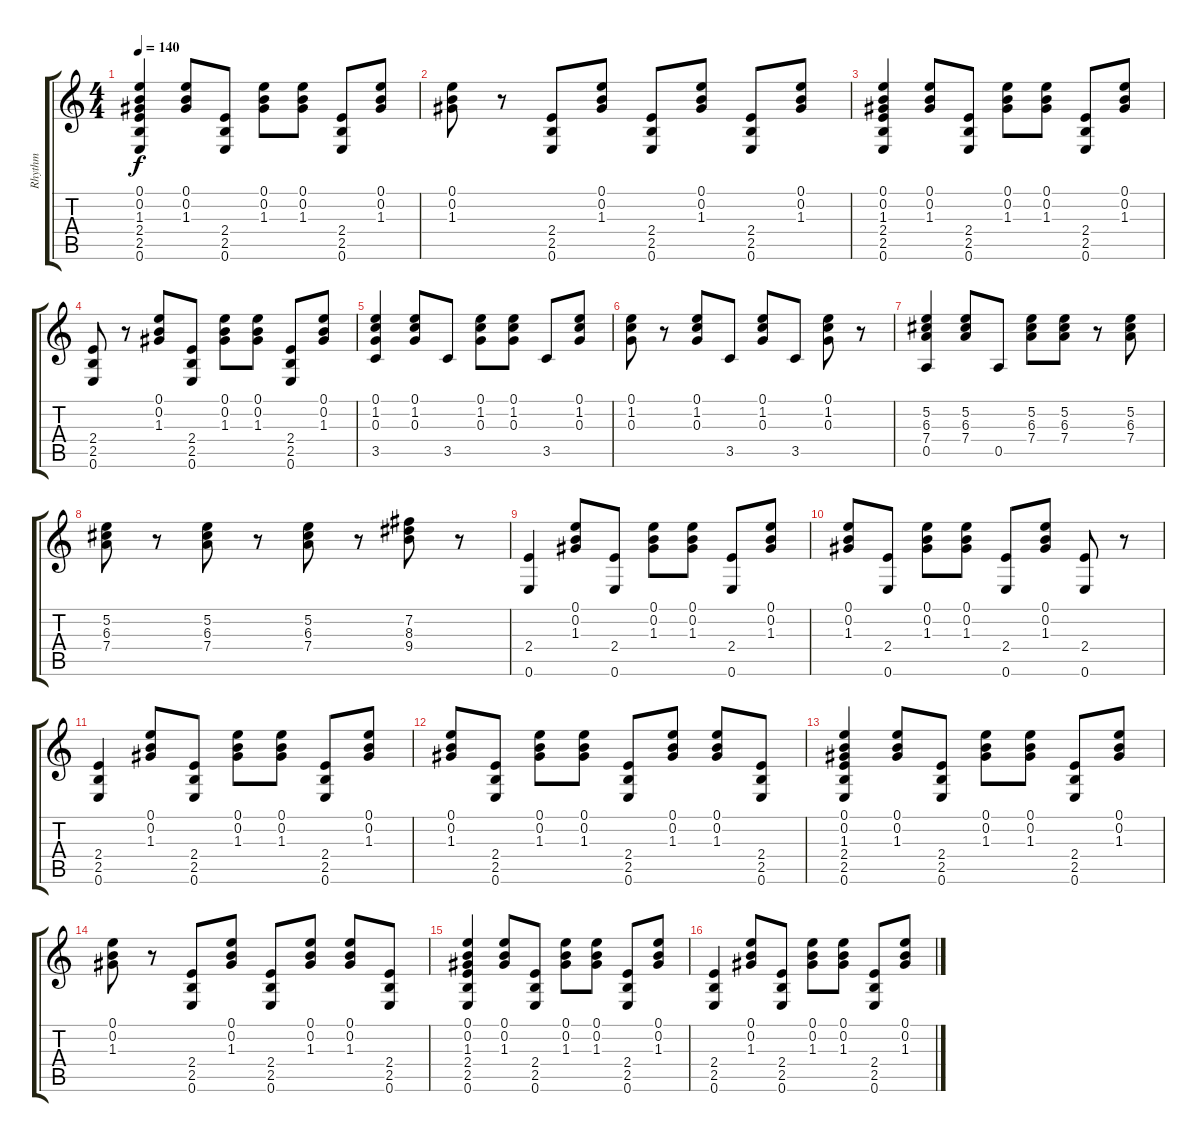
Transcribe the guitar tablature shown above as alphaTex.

\track ("Rhythm" "Rhythm") {instrument acousticguitarsteel}
\staff {score tabs}
\tuning (E4 B3 G3 D3 A2 E2) {hide}
\ts (4 4)
\tempo 140
\clef g2
\ks c
(0.1 0.2 1.3 2.4 2.5 0.6).4{dy f} (0.1 0.2 1.3).8 (2.4 2.5 0.6).8 (0.1 0.2 1.3).8 (0.1 0.2 1.3).8 (2.4 2.5 0.6).8 (0.1 0.2 1.3).8 |
(0.1 0.2 1.3).8 r.8 (2.4 2.5 0.6).8 (0.1 0.2 1.3).8 (2.4 2.5 0.6).8 (0.1 0.2 1.3).8 (2.4 2.5 0.6).8 (0.1 0.2 1.3).8 |
(0.1 0.2 1.3 2.4 2.5 0.6).4 (0.1 0.2 1.3).8 (2.4 2.5 0.6).8 (0.1 0.2 1.3).8 (0.1 0.2 1.3).8 (2.4 2.5 0.6).8 (0.1 0.2 1.3).8 |
(2.4 2.5 0.6).8 r.8 (0.1 0.2 1.3).8 (2.4 2.5 0.6).8 (0.1 0.2 1.3).8 (0.1 0.2 1.3).8 (2.4 2.5 0.6).8 (0.1 0.2 1.3).8 |
(0.1 1.2 0.3 3.5).4 (0.1 1.2 0.3).8 3.5.8 (0.1 1.2 0.3).8 (0.1 1.2 0.3).8 3.5.8 (0.1 1.2 0.3).8 |
(0.1 1.2 0.3).8 r.8 (0.1 1.2 0.3).8 3.5.8 (0.1 1.2 0.3).8 3.5.8 (0.1 1.2 0.3).8 r.8 |
(5.2 6.3 7.4 0.5).4 (5.2 6.3 7.4).8 0.5.8 (5.2 6.3 7.4).8 (5.2 6.3 7.4).8 r.8 (5.2 6.3 7.4).8 |
(5.2 6.3 7.4).8 r.8 (5.2 6.3 7.4).8 r.8 (5.2 6.3 7.4).8 r.8 (7.2 8.3 9.4).8 r.8 |
(2.4 0.6).4 (0.1 0.2 1.3).8 (2.4 0.6).8 (0.1 0.2 1.3).8 (0.1 0.2 1.3).8 (2.4 0.6).8 (0.1 0.2 1.3).8 |
(0.1 0.2 1.3).8 (2.4 0.6).8 (0.1 0.2 1.3).8 (0.1 0.2 1.3).8 (2.4 0.6).8 (0.1 0.2 1.3).8 (2.4 0.6).8 r.8 |
(2.4 2.5 0.6).4 (0.1 0.2 1.3).8 (2.4 2.5 0.6).8 (0.1 0.2 1.3).8 (0.1 0.2 1.3).8 (2.4 2.5 0.6).8 (0.1 0.2 1.3).8 |
(0.1 0.2 1.3).8 (2.4 2.5 0.6).8 (0.1 0.2 1.3).8 (0.1 0.2 1.3).8 (2.4 2.5 0.6).8 (0.1 0.2 1.3).8 (0.1 0.2 1.3).8 (2.4 2.5 0.6).8 |
(0.1 0.2 1.3 2.4 2.5 0.6).4 (0.1 0.2 1.3).8 (2.4 2.5 0.6).8 (0.1 0.2 1.3).8 (0.1 0.2 1.3).8 (2.4 2.5 0.6).8 (0.1 0.2 1.3).8 |
(0.1 0.2 1.3).8 r.8 (2.4 2.5 0.6).8 (0.1 0.2 1.3).8 (2.4 2.5 0.6).8 (0.1 0.2 1.3).8 (0.1 0.2 1.3).8 (2.4 2.5 0.6).8 |
(0.1 0.2 1.3 2.4 2.5 0.6).4 (0.1 0.2 1.3).8 (2.4 2.5 0.6).8 (0.1 0.2 1.3).8 (0.1 0.2 1.3).8 (2.4 2.5 0.6).8 (0.1 0.2 1.3).8 |
(2.4 2.5 0.6).4 (0.1 0.2 1.3).8 (2.4 2.5 0.6).8 (0.1 0.2 1.3).8 (0.1 0.2 1.3).8 (2.4 2.5 0.6).8 (0.1 0.2 1.3).8
